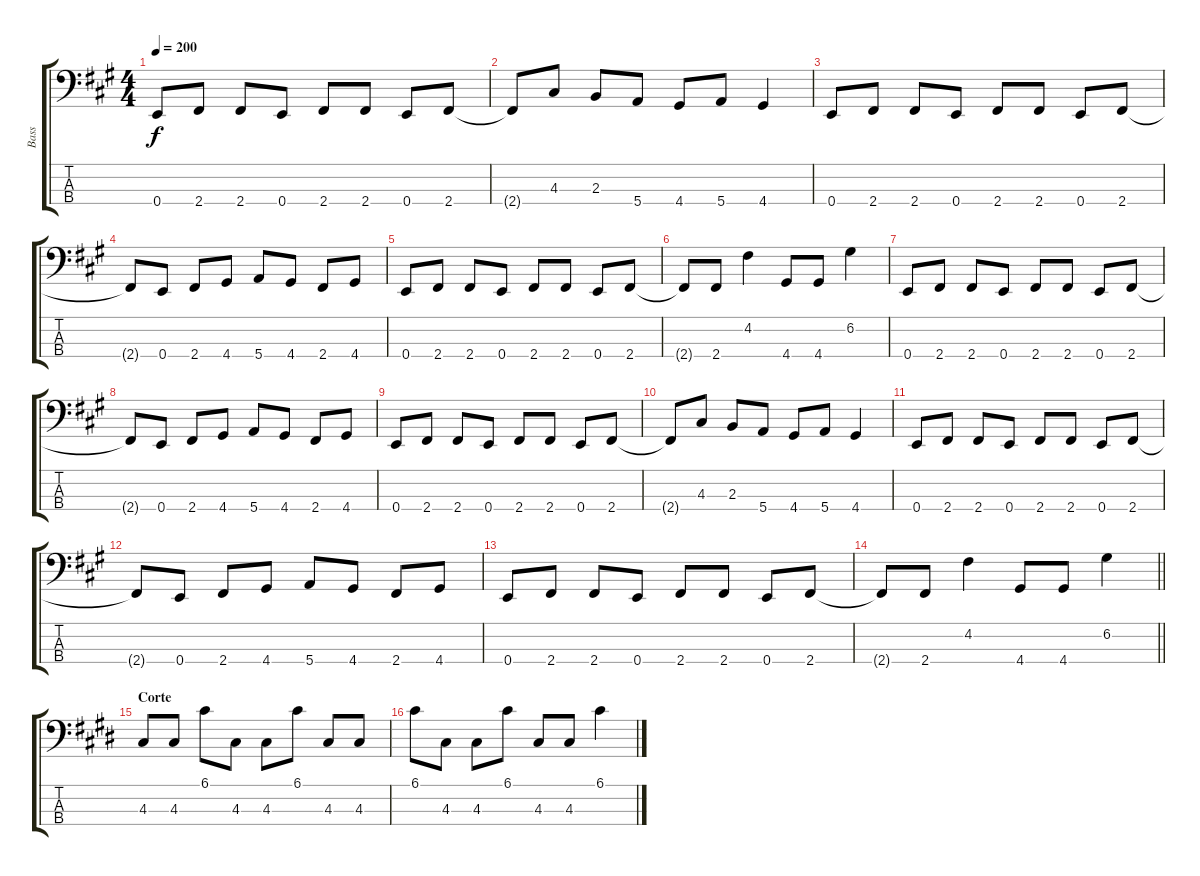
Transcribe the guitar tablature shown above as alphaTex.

\track ("Bass" "Bass") {instrument electricbassfinger}
\staff {score tabs}
\tuning (G2 D2 A1 E1) {hide}
\ts (4 4)
\tempo 200
\clef f4
\ks f#minor
0.4.8{dy f} 2.4.8 2.4.8 0.4.8 2.4.8 2.4.8 0.4.8 2.4.8 |
2.4{t}.8 4.3.8 2.3.8 5.4.8 4.4.8 5.4.8 4.4.4 |
0.4.8 2.4.8 2.4.8 0.4.8 2.4.8 2.4.8 0.4.8 2.4.8 |
2.4{t}.8 0.4.8 2.4.8 4.4.8 5.4.8 4.4.8 2.4.8 4.4.8 |
0.4.8 2.4.8 2.4.8 0.4.8 2.4.8 2.4.8 0.4.8 2.4.8 |
2.4{t}.8 2.4.8 4.2.4 4.4.8 4.4.8 6.2.4 |
0.4.8 2.4.8 2.4.8 0.4.8 2.4.8 2.4.8 0.4.8 2.4.8 |
2.4{t}.8 0.4.8 2.4.8 4.4.8 5.4.8 4.4.8 2.4.8 4.4.8 |
0.4.8 2.4.8 2.4.8 0.4.8 2.4.8 2.4.8 0.4.8 2.4.8 |
2.4{t}.8 4.3.8 2.3.8 5.4.8 4.4.8 5.4.8 4.4.4 |
0.4.8 2.4.8 2.4.8 0.4.8 2.4.8 2.4.8 0.4.8 2.4.8 |
2.4{t}.8 0.4.8 2.4.8 4.4.8 5.4.8 4.4.8 2.4.8 4.4.8 |
0.4.8 2.4.8 2.4.8 0.4.8 2.4.8 2.4.8 0.4.8 2.4.8 |
\barLineRight lightlight
2.4{t}.8 2.4.8 4.2.4 4.4.8 4.4.8 6.2.4 |
\section ("" "Corte")
\ks c#minor
4.3.8 4.3.8 6.1.8 4.3.8 4.3.8 6.1.8 4.3.8 4.3.8 |
6.1.8 4.3.8 4.3.8 6.1.8 4.3.8 4.3.8 6.1.4
